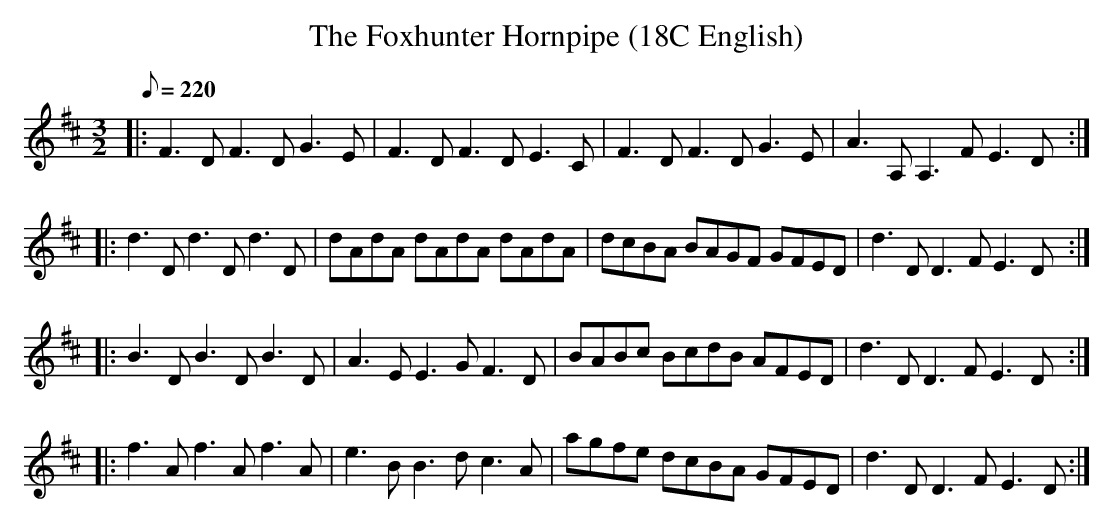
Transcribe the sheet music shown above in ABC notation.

X:1
T:The Foxhunter Hornpipe (18C English)
M:3/2
L:1/8
Q:220
K:D
|: F3 D F3 D G3 E | F3 D F3 D E3 C |  F3 D F3 D G3 E | A3 A, A,3 F E3 D:|!
|: d3 D d3 D d3 D | dAdA dAdA dAdA | dcBA BAGF GFED | d3 D D3 F E3 D :|!
|: B3 D B3 D B3 D | A3 E E3 G F3 D | BABc BcdB AFED | d3 D D3 F E3 D:|!
|: f3 A f3 A f3 A | e3 B B3 d c3 A | agfe dcBA GFED | d3 D D3 F E3 D:|!
